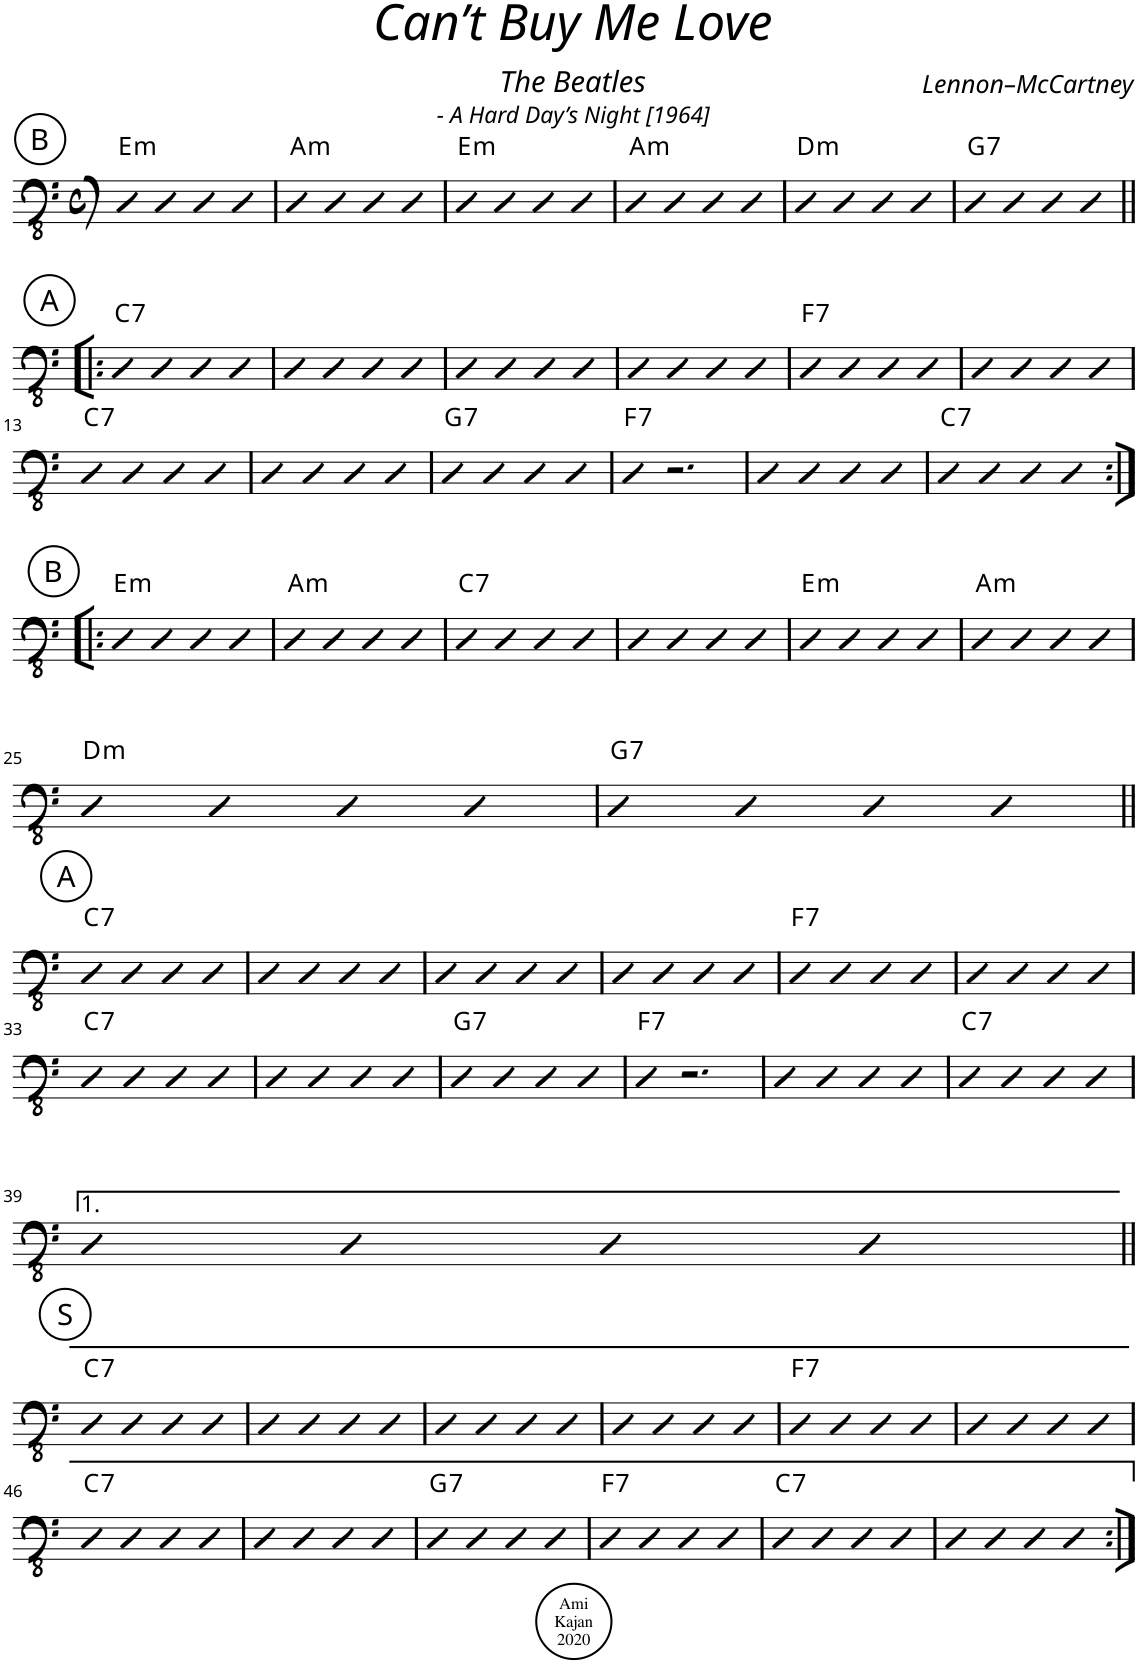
**kern	**harte
*part1	*part1
*staff1	*
*I"Acoustic Bass	*
*I'Bass	*
*clefFv4	*
*k[]	*
*M4/4	*
*met(c)	*
!!LO:REH:place=s1:a:cj:enc=circle:fs=14:t=B
=1	=1
!	!LO:H:kt=m
4DD	E:min
4DD	.
4DD	.
4DD	.
=2	=2
!	!LO:H:kt=m
4DD	A:min
4DD	.
4DD	.
4DD	.
=3	=3
!	!LO:H:kt=m
4DD	E:min
4DD	.
4DD	.
4DD	.
=4	=4
!	!LO:H:kt=m
4DD	A:min
4DD	.
4DD	.
4DD	.
=5	=5
!	!LO:H:kt=m
4DD	D:min
4DD	.
4DD	.
4DD	.
=6	=6
!	!LO:H:kt=7
4DD	G:7
4DD	.
4DD	.
4DD	.
!!LO:LB:g=z
!!LO:REH:place=s1:a:cj:enc=circle:fs=14:t=A
=7!|:	=7!|:
!	!LO:H:kt=7
4DD	C:7
4DD	.
4DD	.
4DD	.
=8	=8
4DD	.
4DD	.
4DD	.
4DD	.
=9	=9
4DD	.
4DD	.
4DD	.
4DD	.
=10	=10
4DD	.
4DD	.
4DD	.
4DD	.
=11	=11
!	!LO:H:kt=7
4DD	F:7
4DD	.
4DD	.
4DD	.
=12	=12
4DD	.
4DD	.
4DD	.
4DD	.
!!LO:LB:g=z
=13	=13
!	!LO:H:kt=7
4DD	C:7
4DD	.
4DD	.
4DD	.
=14	=14
4DD	.
4DD	.
4DD	.
4DD	.
=15	=15
!	!LO:H:kt=7
4DD	G:7
4DD	.
4DD	.
4DD	.
=16	=16
!	!LO:H:kt=7
4DD	F:7
2.r	.
=17	=17
4DD	.
4DD	.
4DD	.
4DD	.
=18	=18
!	!LO:H:kt=7
4DD	C:7
4DD	.
4DD	.
4DD	.
!!LO:LB:g=z
!!LO:REH:place=s1:a:cj:enc=circle:fs=14:t=B
=19:|!|:	=19:|!|:
!	!LO:H:kt=m
4DD	E:min
4DD	.
4DD	.
4DD	.
=20	=20
!	!LO:H:kt=m
4DD	A:min
4DD	.
4DD	.
4DD	.
=21	=21
!	!LO:H:kt=7
4DD	C:7
4DD	.
4DD	.
4DD	.
=22	=22
4DD	.
4DD	.
4DD	.
4DD	.
=23	=23
!	!LO:H:kt=m
4DD	E:min
4DD	.
4DD	.
4DD	.
=24	=24
!	!LO:H:kt=m
4DD	A:min
4DD	.
4DD	.
4DD	.
!!LO:LB:g=z
=25	=25
!	!LO:H:kt=m
4DD	D:min
4DD	.
4DD	.
4DD	.
=26	=26
!	!LO:H:kt=7
4DD	G:7
4DD	.
4DD	.
4DD	.
!!LO:LB:g=z
!!LO:REH:place=s1:a:cj:enc=circle:fs=14:t=A
=27||	=27||
!	!LO:H:kt=7
4DD	C:7
4DD	.
4DD	.
4DD	.
=28	=28
4DD	.
4DD	.
4DD	.
4DD	.
=29	=29
4DD	.
4DD	.
4DD	.
4DD	.
=30	=30
4DD	.
4DD	.
4DD	.
4DD	.
=31	=31
!	!LO:H:kt=7
4DD	F:7
4DD	.
4DD	.
4DD	.
=32	=32
4DD	.
4DD	.
4DD	.
4DD	.
!!LO:LB:g=z
=33	=33
!	!LO:H:kt=7
4DD	C:7
4DD	.
4DD	.
4DD	.
=34	=34
4DD	.
4DD	.
4DD	.
4DD	.
=35	=35
!	!LO:H:kt=7
4DD	G:7
4DD	.
4DD	.
4DD	.
=36	=36
!	!LO:H:kt=7
4DD	F:7
2.r	.
=37	=37
4DD	.
4DD	.
4DD	.
4DD	.
=38	=38
!	!LO:H:kt=7
4DD	C:7
4DD	.
4DD	.
4DD	.
!!LO:LB:g=z
=39	=39
4DD	.
4DD	.
4DD	.
4DD	.
!!LO:LB:g=z
!!LO:REH:place=s1:a:cj:enc=circle:fs=14:t=S
=40||	=40||
!	!LO:H:kt=7
4DD	C:7
4DD	.
4DD	.
4DD	.
=41	=41
4DD	.
4DD	.
4DD	.
4DD	.
=42	=42
4DD	.
4DD	.
4DD	.
4DD	.
=43	=43
4DD	.
4DD	.
4DD	.
4DD	.
=44	=44
!	!LO:H:kt=7
4DD	F:7
4DD	.
4DD	.
4DD	.
=45	=45
4DD	.
4DD	.
4DD	.
4DD	.
!!LO:LB:g=z
=46	=46
!	!LO:H:kt=7
4DD	C:7
4DD	.
4DD	.
4DD	.
=47	=47
4DD	.
4DD	.
4DD	.
4DD	.
=48	=48
!	!LO:H:kt=7
4DD	G:7
4DD	.
4DD	.
4DD	.
=49	=49
!	!LO:H:kt=7
4DD	F:7
4DD	.
4DD	.
4DD	.
=50	=50
!	!LO:H:kt=7
4DD	C:7
4DD	.
4DD	.
4DD	.
=51	=51
4DD	.
4DD	.
4DD	.
4DD	.
=:|!	=:|!
*-	*-
